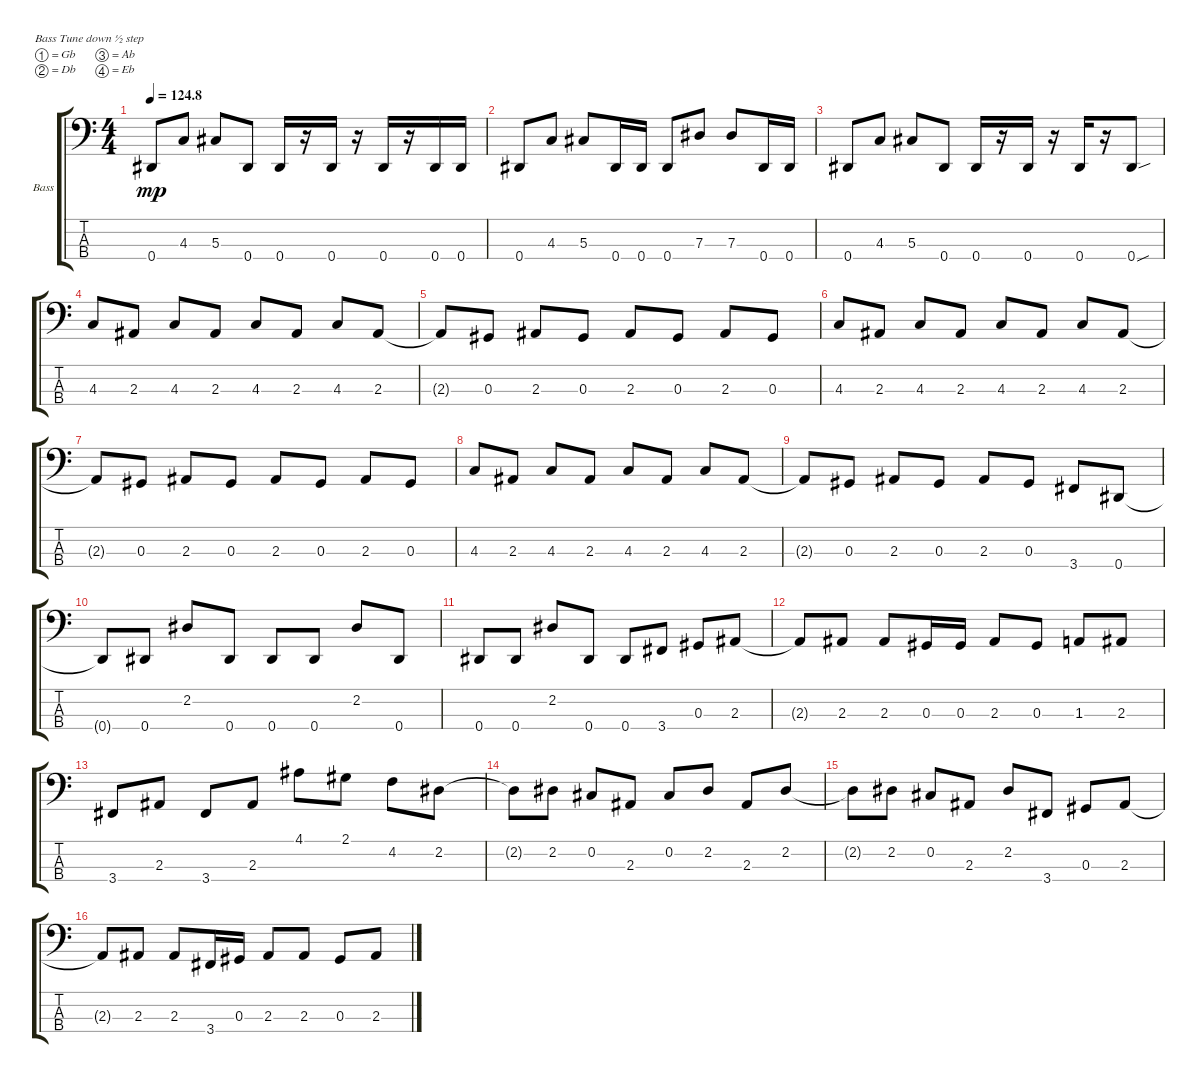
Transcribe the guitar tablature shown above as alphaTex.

\defaultSystemsLayout 4
\bracketExtendMode groupsimilarinstruments
\firstSystemTrackNameOrientation horizontal
\otherSystemsTrackNameOrientation horizontal
\track ("Duff" "Bass") {instrument electricbassfinger}
\staff {score tabs}
\tuning (Gb2 Db2 Ab1 Eb1)
\ts (4 4)
\tempo
124.8
\accidentals auto
\clef f4
\ottava regular
\simile none
\ks c
0.4.8{dy mp} 4.3.8 5.3.8 0.4.8 0.4.16 r.16 0.4.16 r.16 0.4.16 r.16 0.4.16 0.4.16 |
0.4.8 4.3.8 5.3.8 0.4.16 0.4.16 0.4.8 7.3.8 7.3.8 0.4.16 0.4.16 |
0.4.8 4.3.8 5.3.8 0.4.8 0.4.16 r.16 0.4.16 r.16 0.4.16 r.16 0.4{sou}.8 |
4.3.8 2.3.8 4.3.8 2.3.8 4.3.8 2.3.8 4.3.8 2.3.8 |
2.3{t}.8 0.3.8 2.3.8 0.3.8 2.3.8 0.3.8 2.3.8 0.3.8 |
4.3.8 2.3.8 4.3.8 2.3.8 4.3.8 2.3.8 4.3.8 2.3.8 |
2.3{t}.8 0.3.8 2.3.8 0.3.8 2.3.8 0.3.8 2.3.8 0.3.8 |
4.3.8 2.3.8 4.3.8 2.3.8 4.3.8 2.3.8 4.3.8 2.3.8 |
2.3{t}.8 0.3.8 2.3.8 0.3.8 2.3.8 0.3.8 3.4.8 0.4.8 |
0.4{t}.8 0.4.8 2.2.8 0.4.8 0.4.8 0.4.8 2.2.8 0.4.8 |
0.4.8 0.4.8 2.2.8 0.4.8 0.4.8 3.4.8 0.3.8 2.3.8 |
2.3{t}.8 2.3.8 2.3.8 0.3.16 0.3.16 2.3.8 0.3.8 1.3.8 2.3.8 |
3.4.8 2.3.8 3.4.8 2.3.8 4.1.8 2.1.8 4.2.8 2.2.8 |
2.2{t}.8 2.2.8 0.2.8 2.3.8 0.2.8 2.2.8 2.3.8 2.2.8 |
2.2{t}.8 2.2.8 0.2.8 2.3.8 2.2.8 3.4.8 0.3.8 2.3.8 |
2.3{t}.8 2.3.8 2.3.8 3.4.16 0.3.16 2.3.8 2.3.8 0.3.8 2.3.8
